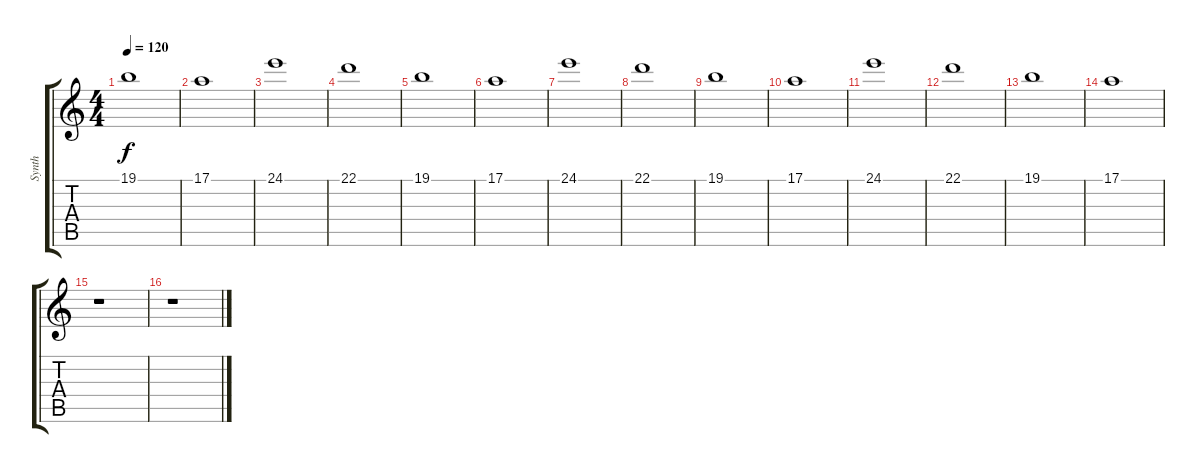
\track ("Synth" "Synth") {instrument synthstrings1}
\staff {score tabs}
\tuning (E4 B3 G3 D3 A2 E2) {hide}
\ts (4 4)
\tempo 120
\clef g2
\ks c
19.1.1{dy f} |
17.1.1 |
24.1.1 |
22.1.1 |
19.1.1 |
17.1.1 |
24.1.1 |
22.1.1 |
19.1.1 |
17.1.1 |
24.1.1 |
22.1.1 |
19.1.1 |
17.1.1 |
r.1 |
r.1
